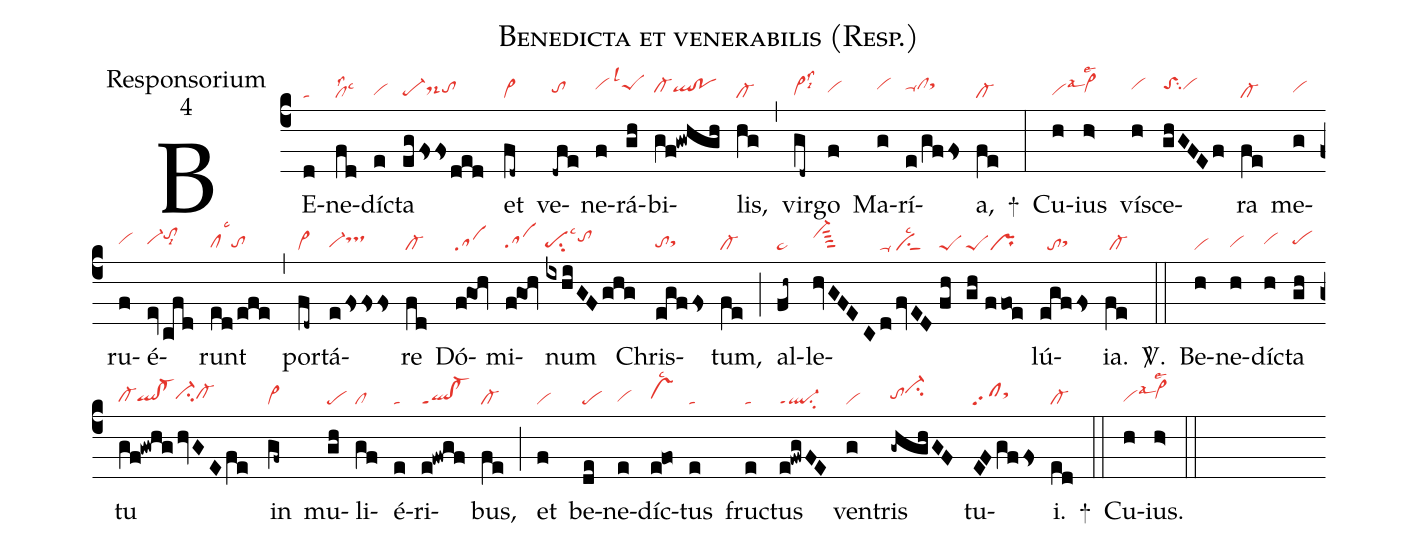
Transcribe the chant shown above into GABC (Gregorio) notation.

name:Benedicta et venerabilis (Resp.);
office-part:Responsorium;
mode:4;
nabc-lines: 1;
%%
(c4)
BE(d|ta)ne(fd|cllss2lsc3)díc(e|vihg)ta(eg/fssded|pe-hgds-hhtohh) et(fd~|vi>) ve(-dfe|tohh)ne(f|vihi)rá(gh|```peShilsl1)bi(gf!gwhgh|cl-hhqlhh!pohh)lis,(hg|cl-) (,)
vir(gd~|vi>hglss3lsi6)go(f|vihh) Ma(g|vihi)rí(e/gffs|ta-hiclhisthj)a,(fe|cl-) +(:)
Cu(h|vihglsal3)ius(h>|vi>hhlse2) ví(h|vihi)sce(ghGFEf|toShisu2vihi)ra(fe|cl-) me(g|vihh)ru(f|vihh)é(evcfd|vi-hhtohjlsi8)runt(ed/efe|clhglsc3tohg) (,)
por(fd~|vi>)tá(e/fsss|vi-hgtshi)re(fd|cl-) Dó(fgOh|sa)mi(fgOh|sahg)num(ixhiGFghg|pehgsu2lsc3tohi) Chris(egffs|tohgsthh)tum,(fe|cl-)
(;)
al(fh~|pe~)le(hvGFEC|vi-hjsut4|dfvED|ta-/ciSlsc2|//fh|peS|/////gh|peS|///ffo!e|/pr)lú(egffs|//tosthh)ia.(fe|/cl-)
<sp>V/</sp>.(::)
Be(h|vi)ne(h|vihg)díc(h|vihh)ta(gh|pehh) tu(gf!gwhg/hvGEfe|cl-hgqlhg!cl-hgci-hhcl-hh) in(gf~|vi>) mu(gh|pe)li(gf|cl)é(e|ta)ri(e!fwgf|ql!cl-ppt1)bus,(fe|cl-) (;)
et(f|vi) be(de|pe)ne(e|vihg)díc(e!fo|vshhlsc2)tus(e|ta) fruc(e|ta)tus(e!fwgFE|ql-ppt1su2) ven(g|vi)tris(-ghghGF|tohhci-hj) tu(EFgffs|sfsthi)i.(ed|cl-) +(::)
Cu(h|vihglsal3)ius.(h>|vi>hhlse2) (::)
